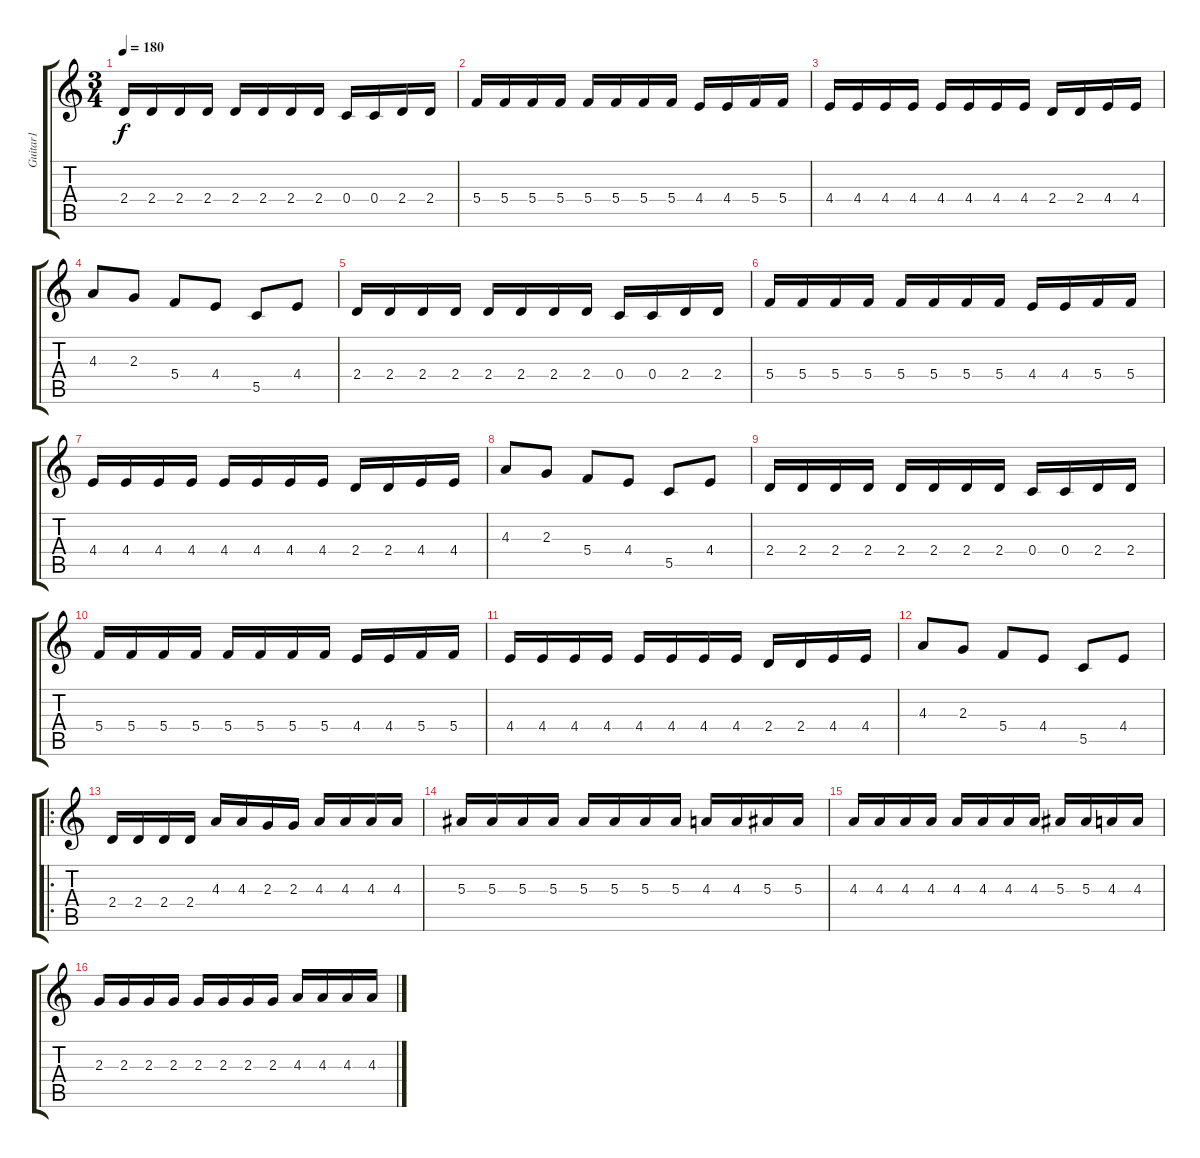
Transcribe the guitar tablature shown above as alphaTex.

\track ("Guitar1" "Guitar1") {instrument distortionguitar}
\staff {score tabs}
\tuning (D4 A3 F3 C3 G2 D2) {hide}
\ts (3 4)
\tempo 180
\clef g2
\ks c
2.4.16{dy f} 2.4.16 2.4.16 2.4.16 2.4.16 2.4.16 2.4.16 2.4.16 0.4.16 0.4.16 2.4.16 2.4.16 |
5.4.16 5.4.16 5.4.16 5.4.16 5.4.16 5.4.16 5.4.16 5.4.16 4.4.16 4.4.16 5.4.16 5.4.16 |
4.4.16 4.4.16 4.4.16 4.4.16 4.4.16 4.4.16 4.4.16 4.4.16 2.4.16 2.4.16 4.4.16 4.4.16 |
4.3.8 2.3.8 5.4.8 4.4.8 5.5.8 4.4.8 |
2.4.16 2.4.16 2.4.16 2.4.16 2.4.16 2.4.16 2.4.16 2.4.16 0.4.16 0.4.16 2.4.16 2.4.16 |
5.4.16 5.4.16 5.4.16 5.4.16 5.4.16 5.4.16 5.4.16 5.4.16 4.4.16 4.4.16 5.4.16 5.4.16 |
4.4.16 4.4.16 4.4.16 4.4.16 4.4.16 4.4.16 4.4.16 4.4.16 2.4.16 2.4.16 4.4.16 4.4.16 |
4.3.8 2.3.8 5.4.8 4.4.8 5.5.8 4.4.8 |
2.4.16 2.4.16 2.4.16 2.4.16 2.4.16 2.4.16 2.4.16 2.4.16 0.4.16 0.4.16 2.4.16 2.4.16 |
5.4.16 5.4.16 5.4.16 5.4.16 5.4.16 5.4.16 5.4.16 5.4.16 4.4.16 4.4.16 5.4.16 5.4.16 |
4.4.16 4.4.16 4.4.16 4.4.16 4.4.16 4.4.16 4.4.16 4.4.16 2.4.16 2.4.16 4.4.16 4.4.16 |
4.3.8 2.3.8 5.4.8 4.4.8 5.5.8 4.4.8 |
\ro
2.4.16 2.4.16 2.4.16 2.4.16 4.3.16 4.3.16 2.3.16 2.3.16 4.3.16 4.3.16 4.3.16 4.3.16 |
5.3.16 5.3.16 5.3.16 5.3.16 5.3.16 5.3.16 5.3.16 5.3.16 4.3.16 4.3.16 5.3.16 5.3.16 |
4.3.16 4.3.16 4.3.16 4.3.16 4.3.16 4.3.16 4.3.16 4.3.16 5.3.16 5.3.16 4.3.16 4.3.16 |
2.3.16 2.3.16 2.3.16 2.3.16 2.3.16 2.3.16 2.3.16 2.3.16 4.3.16 4.3.16 4.3.16 4.3.16
